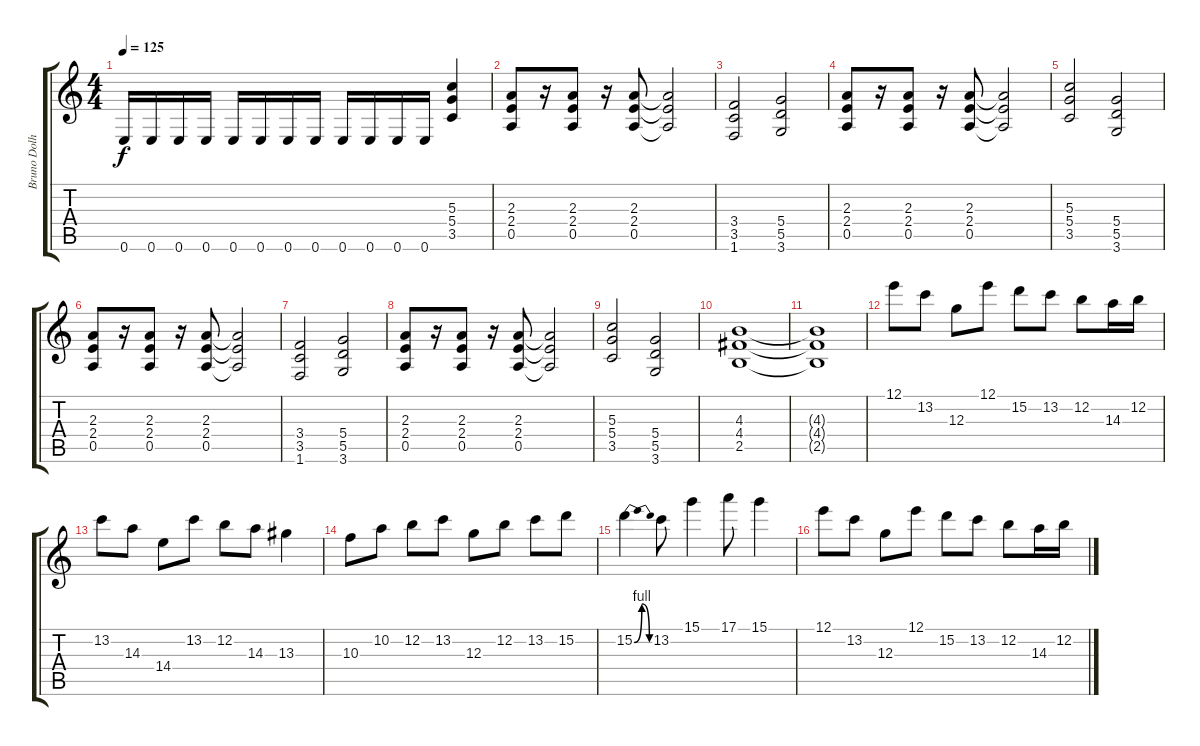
\track ("Bruno Dolheguy" "Bruno Dolh") {instrument overdrivenguitar}
\staff {score tabs}
\tuning (E4 B3 G3 D3 A2 E2) {hide}
\ts (4 4)
\tempo 125
\clef g2
\ks c
0.6.16{dy f} 0.6.16 0.6.16 0.6.16 0.6.16 0.6.16 0.6.16 0.6.16 0.6.16 0.6.16 0.6.16 0.6.16 (5.3 5.4 3.5).4 |
(2.3 2.4 0.5).8 r.16 (2.3 2.4 0.5).8 r.16 (2.3 2.4 0.5).8 (2.3{t} 2.4{t} 0.5{t}).2 |
(3.4 3.5 1.6).2 (5.4 5.5 3.6).2 |
(2.3 2.4 0.5).8 r.16 (2.3 2.4 0.5).8 r.16 (2.3 2.4 0.5).8 (2.3{t} 2.4{t} 0.5{t}).2 |
(5.3 5.4 3.5).2 (5.4 5.5 3.6).2 |
(2.3 2.4 0.5).8 r.16 (2.3 2.4 0.5).8 r.16 (2.3 2.4 0.5).8 (2.3{t} 2.4{t} 0.5{t}).2 |
(3.4 3.5 1.6).2 (5.4 5.5 3.6).2 |
(2.3 2.4 0.5).8 r.16 (2.3 2.4 0.5).8 r.16 (2.3 2.4 0.5).8 (2.3{t} 2.4{t} 0.5{t}).2 |
(5.3 5.4 3.5).2 (5.4 5.5 3.6).2 |
(4.3 4.4 2.5).1 |
(4.3{t} 4.4{t} 2.5{t}).1 |
12.1.8 13.2.8 12.3.8 12.1.8 15.2.8 13.2.8 12.2.8 14.3.16 12.2.16 |
13.2.8 14.3.8 14.4.8 13.2.8 12.2.8 14.3.8 13.3.4 |
10.3.8 10.2.8 12.2.8 13.2.8 12.3.8 12.2.8 13.2.8 15.2.8 |
15.2{be (bendrelease 0 0 30 4 30 4 60 0)}.4 13.2.8 15.1.4 17.1.8 15.1.4 |
12.1.8 13.2.8 12.3.8 12.1.8 15.2.8 13.2.8 12.2.8 14.3.16 12.2.16
